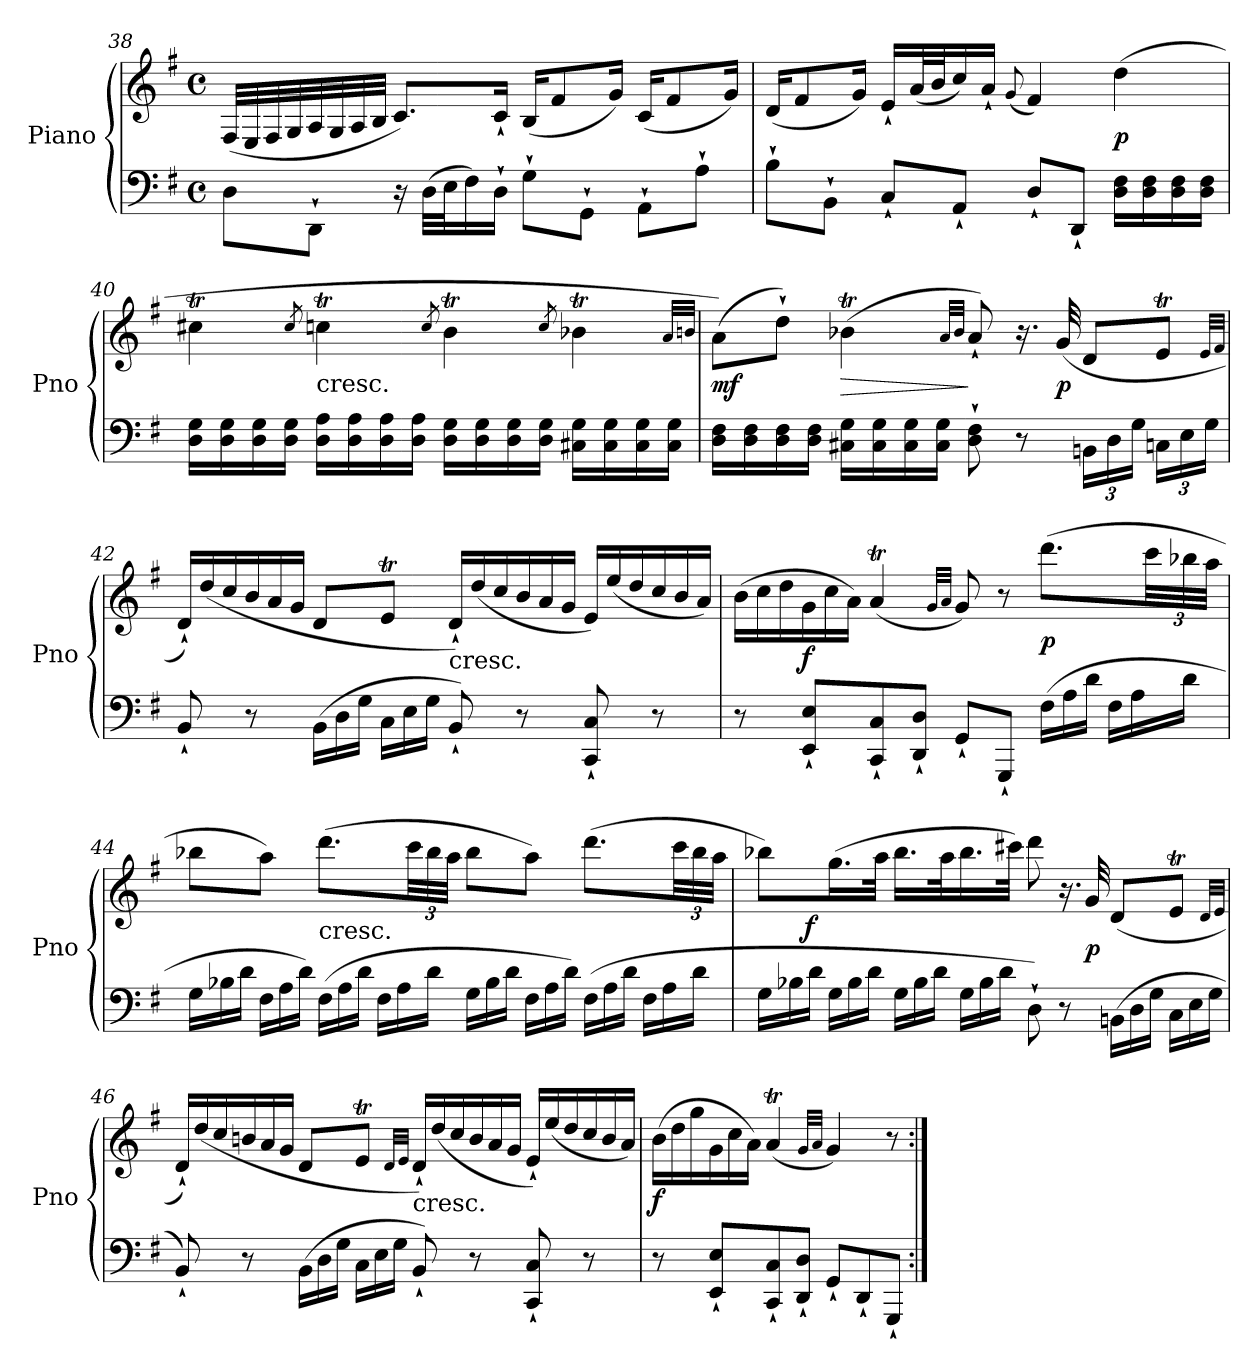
**kern	**kern	**dynam
*part1	*part1	*part1
*staff2	*staff1	*staff1/2
*I"Piano	*	*
*I'Pno	*	*
*clefF4	*clefG2	*
*k[f#]	*k[f#]	*
*G:	*G:	*
*M4/4	*M4/4	*
*met(c)	*met(c)	*
=38	=38	=38
8D\L	(32F#/LLL	.
.	32E/	.
.	32F#/	.
.	32G/	.
8DD`\J	32A/	.
.	32G/	.
.	32A/	.
.	32B/JJJ	.
16r	8.cL)	.
(32DLLL	.	.
32EJ	.	.
16F#)	.	.
16D`JJ	16c`Jk	.
8G`\L	(16BKL	.
.	8f#	.
8GG`\J	.	.
.	16gJk)	.
8AA`L	(16cKL	.
.	8f#	.
8A`J	.	.
.	16gJk)	.
!!LO:LB:g=z
=39	=39	=39
8B`L	(16dKL	.
.	8f#	.
8BB`J	.	.
.	16gJk)	.
8C`L	16e`LL	.
.	(32aL	.
.	32bJ	.
8AA`J	16cc)	.
.	16a`JJ	.
.	(8qqg	.
8D`L	4f#)	.
8DD`J	.	.
16D 16F#LL	(4dd	p
16D 16F#	.	.
16D 16F#	.	.
16D 16F#JJ	.	.
=40	=40	=40
16D 16GLL	4cc#Xt	.
16D 16G	.	.
16D 16G	.	.
16D 16GJJ	.	.
.	8qcc#	.
!	!LO:TX:c:t=cresc.	!
16D 16ALL	4ccnT	.
16D 16A	.	.
16D 16A	.	.
16D 16AJJ	.	.
.	8qcc	.
16D 16GLL	4bt	.
16D 16G	.	.
16D 16G	.	.
16D 16GJJ	.	.
.	8qcc	.
16C#X 16GLL	4b-XT	.
16C# 16G	.	.
16C# 16G	.	.
16C# 16GJJ	.	.
.	32qaLLL	.
.	32qbnJJJ	.
=41	=41	=41
16D 16F#LL	(8aL)	mf
16D 16F#	.	.
16D 16F#	8dd`J)	.
16D 16F#JJ	.	.
16C#X 16GLL	(4b-XT	>
16C# 16G	.	.
16C# 16G	.	.
16C# 16GJJ	.	.
.	32qaLLL	.
.	32qb-JJJ	.
8D` 8F#`	8a`)	]
8r	16.r	.
.	(32g	p
24BBnLL	8dL	.
24D	.	.
24GJJ	.	.
24CnLL	8eTJ	.
24E	.	.
24GJJ	.	.
.	32qeLLL	.
.	32qf#JJJ	.
!!LO:LB:g=z
=42	=42	=42
*	*Xtuplet	*
8BB`	24d`LL)	.
.	(24dd	.
.	24cc	.
8r	24b	.
.	24a	.
.	24gJJ	.
*Xtuplet	*	*
(24BBLL	8dL	.
24D	.	.
24GJJ	.	.
24CLL	8eTJ	.
24E	.	.
24GJJ	.	.
!	!LO:TX:c:t=cresc.	!
8BB`)	24d`LL)	.
.	(24dd	.
.	24cc	.
8r	24b	.
.	24a	.
.	24gJJ	.
8CC` 8C`	24e/LL)	.
.	(24ee/	.
.	24dd/	.
8r	24cc/	.
.	24b/	.
.	24a/JJ)	.
=43	=43	=43
8r	(24bLL	.
.	24cc	.
.	24dd	.
8EE` 8E`L	24g	f
.	24cc	.
.	24aJJ)	.
8CC` 8C`	(4aT	.
8DD` 8D`J	.	.
.	32qgLLL	.
.	32qaJJJ	.
8GG`>L	8g)	.
8GGG`>J	8r	.
(24F#LL	(8.dddL	p
24A	.	.
24dJJ	.	.
24F#LL	.	.
24A	.	.
*	*tuplet	*
*	*Xbrackettup	*
.	48cccLL	.
24dJJ	48bb-X	.
.	48aaJJJ	.
!!LO:LB:g=z
=44	=44	=44
24GLL	8bb-XL	.
24B-X	.	.
24dJJ	.	.
24F#LL	8aaJ)	.
24A	.	.
24dJJ)	.	.
!	!LO:TX:c:t=cresc.	!
(24F#LL	(8.dddL	.
24A	.	.
24dJJ	.	.
24F#LL	.	.
24A	.	.
.	48cccLL	.
24dJJ	48bb-	.
.	48aaJJJ	.
24GLL	8bb-L	.
24B-	.	.
24dJJ	.	.
24F#LL	8aaJ)	.
24A	.	.
24dJJ)	.	.
(24F#LL	(8.dddL	.
24A	.	.
24dJJ	.	.
24F#LL	.	.
24A	.	.
.	48cccLL	.
24dJJ	48bb-	.
.	48aaJJJ	.
=45	=45	=45
*	*^	*
24GLL	8bb-XL)	12ryy	.
24B-X	.	.	.
24dJJ	.	3%2ryy	f
24GLL	(16.ggL	.	.
24B-	.	.	.
24dJJ	.	.	.
.	32aaJJk	.	.
24GLL	16.bb-LL	.	.
24B-	.	.	.
24dJJ	.	.	.
.	32aaK	.	.
24GLL	16.bb-	.	.
24B-	.	.	.
24dJJ	.	.	.
.	32ccc#XJJk)	.	.
8D`)	8ddd	.	.
8r	16.r	.	.
.	32g	.	p
(24BBnLL	(8dL	6.ryy	.
24D	.	.	.
24GJJ	.	.	.
24CLL	8eTJ	.	.
24E	.	.	.
24GJJ	.	.	.
.	32qdLLL	.	.
.	32qeJJJ	.	.
*	*v	*v	*
!!LO:LB:g=z
=46	=46	=46
*	*Xtuplet	*
8BB`)	24d`LL)	.
.	(24dd	.
.	24cc	.
8r	24bn	.
.	24a	.
.	24gJJ	.
(24BBLL	8dL	.
24D	.	.
24GJJ	.	.
24CLL	8eTJ	.
24E	.	.
24GJJ	.	.
.	32qdLLL	.
.	32qeJJJ	.
!	!LO:TX:c:t=cresc.	!
8BB`)	24d`LL)	.
.	(24dd	.
.	24cc	.
8r	24b	.
.	24a	.
.	24gJJ	.
8CC` 8C`	24e`/LL)	.
.	(24ee/	.
.	24dd/	.
8r	24cc/	.
.	24b/	.
.	24a/JJ)	.
=47	=47	=47
8r	(24bLL	f
.	24dd	.
.	24gg	.
8EE` 8E`L	24g	.
.	24cc	.
.	24aJJ)	.
8CC` 8C`	(>4aT	.
8DD` 8D`J	.	.
.	32qgLLL	.
.	32qaJJJ	.
8GG`L	4g)	.
8DD`	.	.
8GGG`J	8r	.
=:|!	=:|!	=:|!
*-	*-	*-
